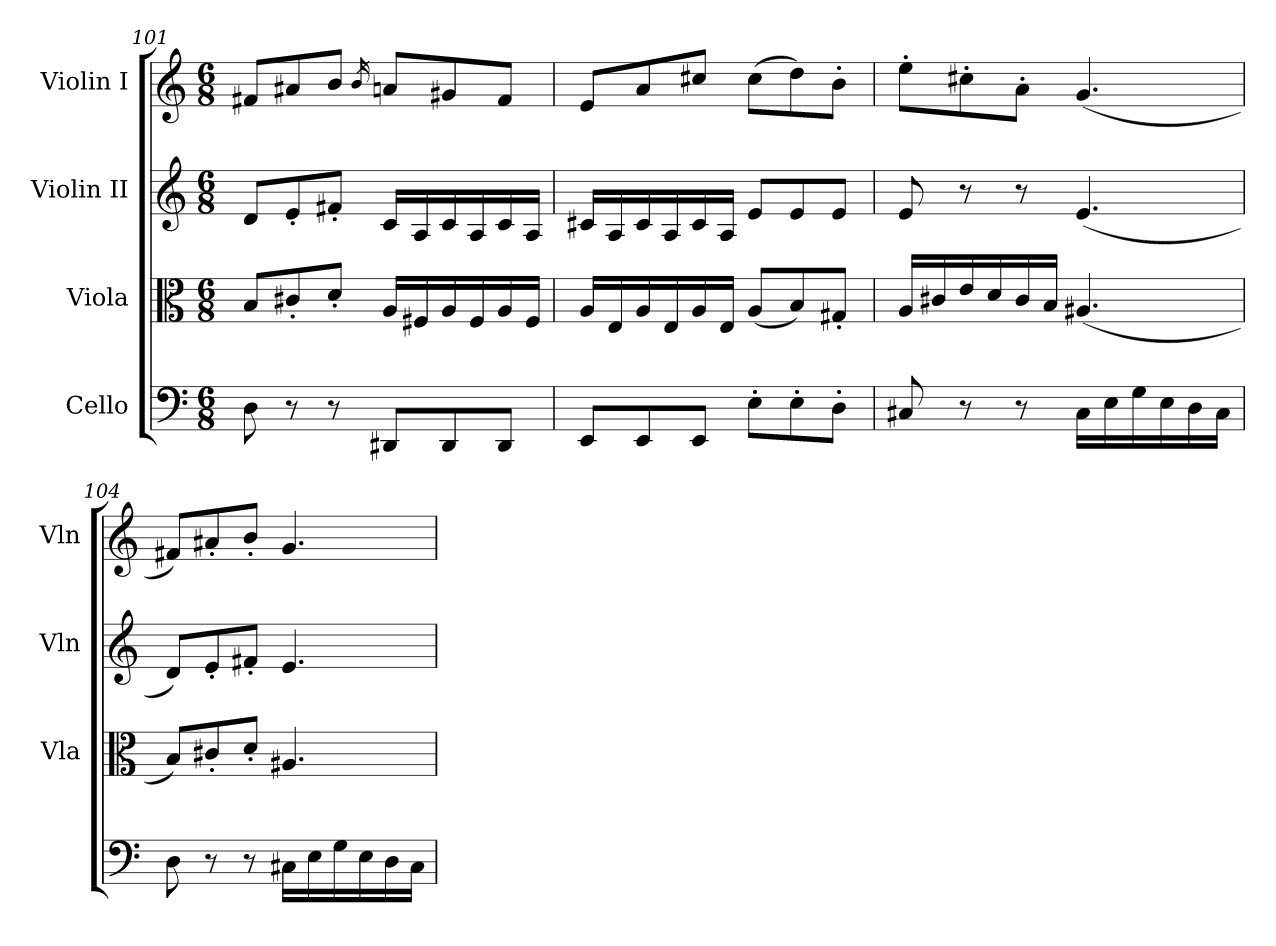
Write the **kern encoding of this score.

**kern	**kern	**kern	**kern
*part4	*part3	*part2	*part1
*staff4	*staff3	*staff2	*staff1
*I"Cello	*I"Viola	*I"Violin II	*I"Violin I
*	*I'Vla	*I'Vln	*I'Vln
*clefF4	*clefC3	*clefG2	*clefG2
*k[]	*k[]	*k[]	*k[]
*M6/8	*M6/8	*M6/8	*M6/8
=101	=101	=101	=101
8D\	8B/L	8d/L	8f#X/L
8r	8c#X'/	8e'/	8a#X/
8r	8d'/J	8f#X'/J	8b/J
.	.	.	16qb/
8DD#X/L	16A/LL	16c/LL	8an/L
.	16F#X/	16A/	.
8DD#/	16A/	16c/	8g#X/
.	16F#/	16A/	.
8DD#/J	16A/	16c/	8f#/J
.	16F#/JJ	16A/JJ	.
=102	=102	=102	=102
8EE/L	16A/LL	16c#X/LL	8e/L
.	16E/	16A/	.
8EE/	16A/	16c#/	8a/
.	16E/	16A/	.
8EE/J	16A/	16c#/	8cc#X/J
.	16E/JJ	16A/JJ	.
8E'\L	(<8A/L	8e/L	(>8cc#\L
8E'\	8B/)	8e/	8dd\)
8D'\J	8G#X'/J	8e/J	8b'\J
=103	=103	=103	=103
8C#X/	16A/LL	8e/	8ee'\L
.	16c#X/	.	.
8r	16e/	8r	8cc#X'\
.	16d/	.	.
8r	16c#/	8r	8a'\J
.	16B/JJ	.	.
16C#\LL	(<4.A#X/	(<4.e/	(<4.g/
16E\	.	.	.
16G\	.	.	.
16E\	.	.	.
16D\	.	.	.
16C#\JJ	.	.	.
=104	=104	=104	=104
8D\	8B/L)	8d/L)	8f#X/L)
8r	8c#X'/	8e'/	8a#X'/
8r	8d'/J	8f#X'/J	8b'/J
16C#X\LL	4.A#X/	4.e/	4.g/
16E\	.	.	.
16G\	.	.	.
16E\	.	.	.
16D\	.	.	.
16C#\JJ	.	.	.
=	=	=	=
*-	*-	*-	*-
